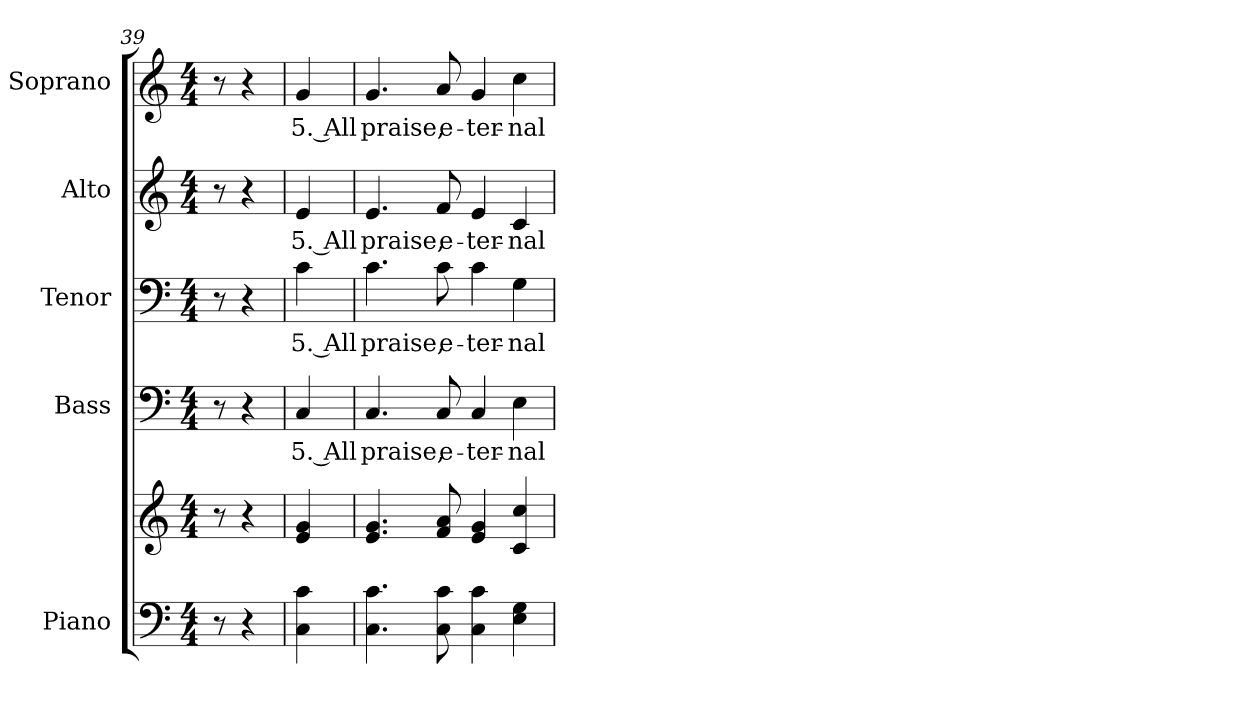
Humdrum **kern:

**kern	**kern	**kern	**text	**kern	**text	**kern	**text	**kern	**text
*part5	*part5	*part4	*part4	*part3	*part3	*part2	*part2	*part1	*part1
*staff6	*staff5	*staff4	*staff4	*staff3	*staff3	*staff2	*staff2	*staff1	*staff1
*I"Piano	*	*I"Bass	*	*I"Tenor	*	*I"Alto	*	*I"Soprano	*
*I'Pno.	*	*I'B.	*	*I'T.	*	*I'A.	*	*I'S.	*
!!LO:PB:g=z
*clefF4	*clefG2	*clefF4	*	*clefF4	*	*clefG2	*	*clefG2	*
*k[]	*k[]	*k[]	*	*k[]	*	*k[]	*	*k[]	*
*C:	*C:	*C:	*	*C:	*	*C:	*	*C:	*
*M4/4	*M4/4	*M4/4	*	*M4/4	*	*M4/4	*	*M4/4	*
=39	=39	=39	=39	=39	=39	=39	=39	=39	=39
8r	8r	8r	.	8r	.	8r	.	8r	.
4r	4r	4r	.	4r	.	4r	.	4r	.
=40	=40	=40	=40	=40	=40	=40	=40	=40	=40
!	!	!	!LO:LY:b:color=#000000	!	!	!	!	!	!
!	!	!	!	!	!LO:LY:b:color=#000000	!	!	!	!
!	!	!	!	!	!	!	!LO:LY:b:color=#000000	!	!
!	!	!	!	!	!	!	!	!	!LO:LY:b:color=#000000
4Ci\ 4ci	4ei/ 4gi	4Ci/	5. All	4ci\	5. All	4ei/	5. All	4gi/	5. All
=41	=41	=41	=41	=41	=41	=41	=41	=41	=41
!	!	!	!LO:LY:b:color=#000000	!	!	!	!	!	!
!	!	!	!	!	!LO:LY:b:color=#000000	!	!	!	!
!	!	!	!	!	!	!	!LO:LY:b:color=#000000	!	!
!	!	!	!	!	!	!	!	!	!LO:LY:b:color=#000000
4.Ci\ 4.ci	4.ei/ 4.gi	4.Ci/	praise,	4.ci\	praise,	4.ei/	praise,	4.gi/	praise,
!	!	!	!LO:LY:b:color=#000000	!	!	!	!	!	!
!	!	!	!	!	!LO:LY:b:color=#000000	!	!	!	!
!	!	!	!	!	!	!	!LO:LY:b:color=#000000	!	!
!	!	!	!	!	!	!	!	!	!LO:LY:b:color=#000000
8Ci\ 8ci	8fi/ 8ai	8Ci/	e-	8ci\	e-	8fi/	e-	8ai/	e-
!	!	!	!LO:LY:b:color=#000000	!	!	!	!	!	!
!	!	!	!	!	!LO:LY:b:color=#000000	!	!	!	!
!	!	!	!	!	!	!	!LO:LY:b:color=#000000	!	!
!	!	!	!	!	!	!	!	!	!LO:LY:b:color=#000000
4Ci\ 4ci	4ei/ 4gi	4Ci/	-ter-	4ci\	-ter-	4ei/	-ter-	4gi/	-ter-
!	!	!	!LO:LY:b:color=#000000	!	!	!	!	!	!
!	!	!	!	!	!LO:LY:b:color=#000000	!	!	!	!
!	!	!	!	!	!	!	!LO:LY:b:color=#000000	!	!
!	!	!	!	!	!	!	!	!	!LO:LY:b:color=#000000
4Ei\ 4Gi	4ci/ 4cci	4Ei\	-nal	4Gi\	-nal	4ci/	-nal	4cci\	-nal
=	=	=	=	=	=	=	=	=	=
*-	*-	*-	*-	*-	*-	*-	*-	*-	*-
